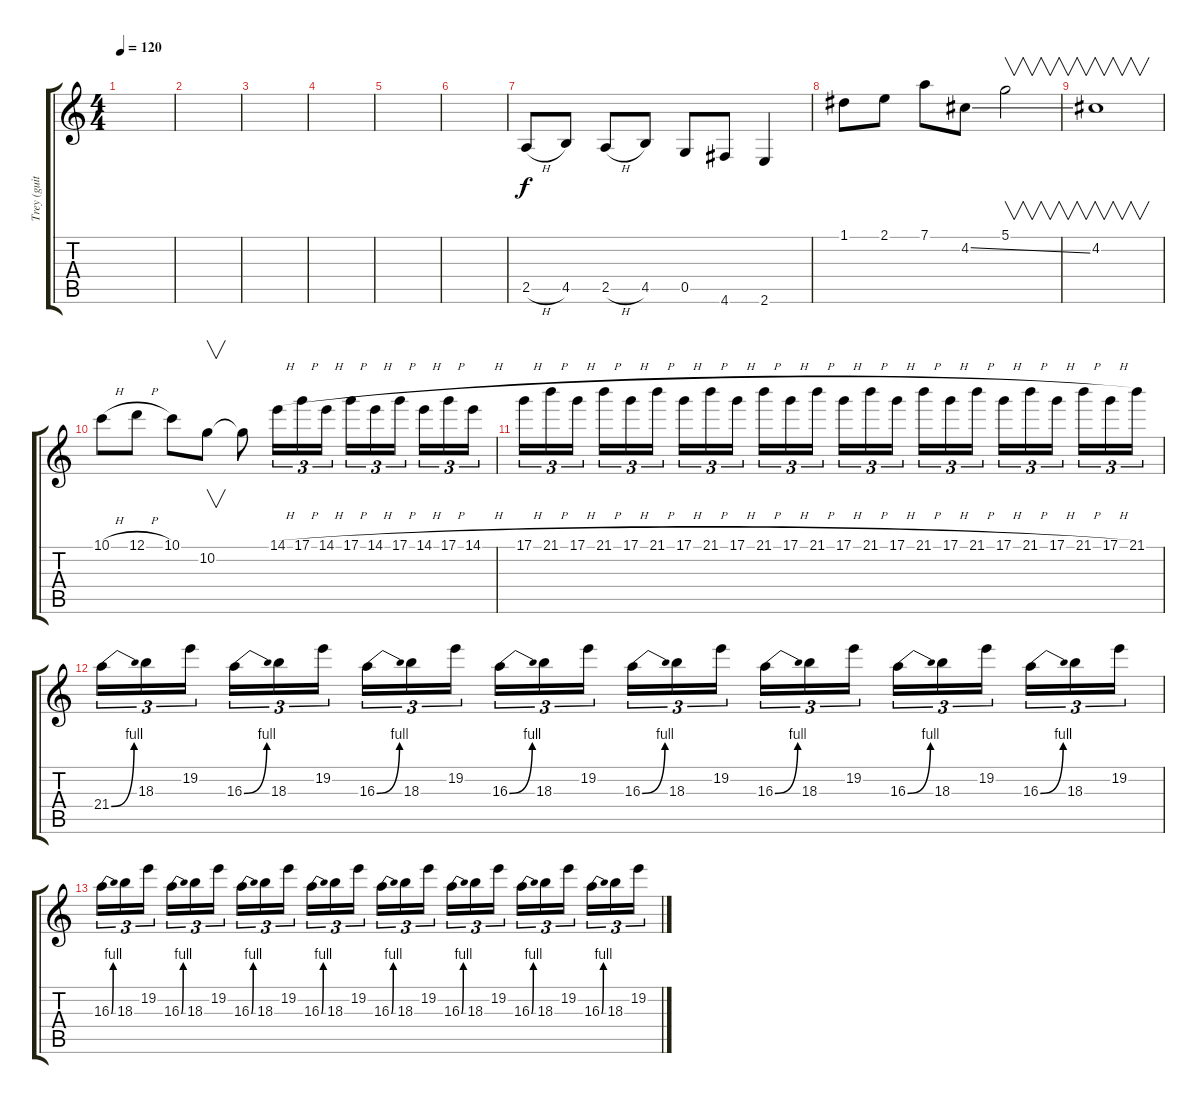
\track ("Trey (guitar) " "Trey (guit") {instrument distortionguitar}
\staff {score tabs}
\tuning (D4 A3 F3 C3 G2 D2) {hide}
\ts (4 4)
\tempo 120
\clef g2
\ks c
|
|
|
|
|
|
2.5{h}.8 4.5.8 2.5{h}.8 4.5.8 0.5.8 4.6.8 2.6.4 |
1.1.8 2.1.8 7.1.8 4.2{ss}.8 5.1.2{v} |
4.2.1{v} |
10.1{h}.8 12.1{h}.8 10.1.8 10.2.8{v} 10.2{t}.8 14.1{h}.16{tu (3 2)} 17.1{h}.16{tu (3 2)} 14.1{h}.16{tu (3 2)} 17.1{h}.16{tu (3 2)} 14.1{h}.16{tu (3 2)} 17.1{h}.16{tu (3 2)} 14.1{h}.16{tu (3 2)} 17.1{h}.16{tu (3 2)} 14.1{h}.16{tu (3 2)} |
17.1{h}.16{tu (3 2)} 21.1{h}.16{tu (3 2)} 17.1{h}.16{tu (3 2)} 21.1{h}.16{tu (3 2)} 17.1{h}.16{tu (3 2)} 21.1{h}.16{tu (3 2)} 17.1{h}.16{tu (3 2)} 21.1{h}.16{tu (3 2)} 17.1{h}.16{tu (3 2)} 21.1{h}.16{tu (3 2)} 17.1{h}.16{tu (3 2)} 21.1{h}.16{tu (3 2)} 17.1{h}.16{tu (3 2)} 21.1{h}.16{tu (3 2)} 17.1{h}.16{tu (3 2)} 21.1{h}.16{tu (3 2)} 17.1{h}.16{tu (3 2)} 21.1{h}.16{tu (3 2)} 17.1{h}.16{tu (3 2)} 21.1{h}.16{tu (3 2)} 17.1{h}.16{tu (3 2)} 21.1{h}.16{tu (3 2)} 17.1{h}.16{tu (3 2)} 21.1.16{tu (3 2)} |
21.4{be (bend 0 0 60 4)}.16{tu (3 2)} 18.3.16{tu (3 2)} 19.2.16{tu (3 2)} 16.3{be (bend 0 0 60 4)}.16{tu (3 2)} 18.3.16{tu (3 2)} 19.2.16{tu (3 2)} 16.3{be (bend 0 0 60 4)}.16{tu (3 2)} 18.3.16{tu (3 2)} 19.2.16{tu (3 2)} 16.3{be (bend 0 0 60 4)}.16{tu (3 2)} 18.3.16{tu (3 2)} 19.2.16{tu (3 2)} 16.3{be (bend 0 0 60 4)}.16{tu (3 2)} 18.3.16{tu (3 2)} 19.2.16{tu (3 2)} 16.3{be (bend 0 0 60 4)}.16{tu (3 2)} 18.3.16{tu (3 2)} 19.2.16{tu (3 2)} 16.3{be (bend 0 0 60 4)}.16{tu (3 2)} 18.3.16{tu (3 2)} 19.2.16{tu (3 2)} 16.3{be (bend 0 0 60 4)}.16{tu (3 2)} 18.3.16{tu (3 2)} 19.2.16{tu (3 2)} |
16.3{be (bend 0 0 60 4)}.16{tu (3 2)} 18.3.16{tu (3 2)} 19.2.16{tu (3 2)} 16.3{be (bend 0 0 60 4)}.16{tu (3 2)} 18.3.16{tu (3 2)} 19.2.16{tu (3 2)} 16.3{be (bend 0 0 60 4)}.16{tu (3 2)} 18.3.16{tu (3 2)} 19.2.16{tu (3 2)} 16.3{be (bend 0 0 60 4)}.16{tu (3 2)} 18.3.16{tu (3 2)} 19.2.16{tu (3 2)} 16.3{be (bend 0 0 60 4)}.16{tu (3 2)} 18.3.16{tu (3 2)} 19.2.16{tu (3 2)} 16.3{be (bend 0 0 60 4)}.16{tu (3 2)} 18.3.16{tu (3 2)} 19.2.16{tu (3 2)} 16.3{be (bend 0 0 60 4)}.16{tu (3 2)} 18.3.16{tu (3 2)} 19.2.16{tu (3 2)} 16.3{be (bend 0 0 60 4)}.16{tu (3 2)} 18.3.16{tu (3 2)} 19.2.16{tu (3 2)}
